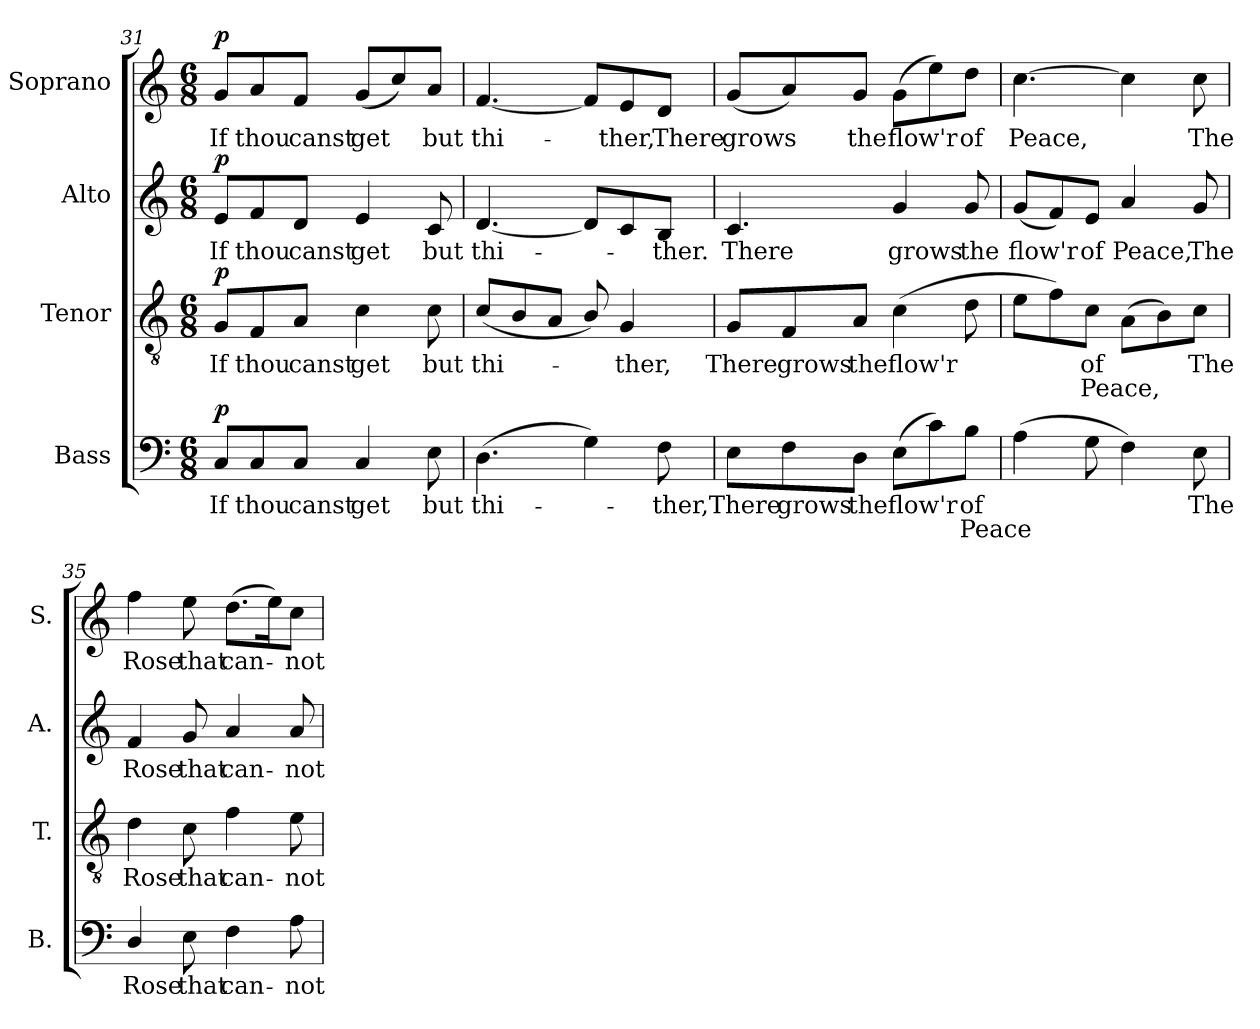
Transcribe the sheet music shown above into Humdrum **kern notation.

**kern	**text	**text	**dynam	**kern	**text	**text	**dynam	**kern	**text	**dynam	**kern	**text	**dynam
*part4	*part4	*part4	*part4	*part3	*part3	*part3	*part3	*part2	*part2	*part2	*part1	*part1	*part1
*staff4	*staff4	*staff4	*staff4	*staff3	*staff3	*staff3	*staff3	*staff2	*staff2	*staff2	*staff1	*staff1	*staff1
*I"Bass	*	*	*	*I"Tenor	*	*	*	*I"Alto	*	*	*I"Soprano	*	*
*I'B.	*	*	*	*I'T.	*	*	*	*I'A.	*	*	*I'S.	*	*
!!LO:LB:g=z
*clefF4	*	*	*	*clefGv2	*	*	*	*clefG2	*	*	*clefG2	*	*
*	*	*	*	*ITrd7c12	*	*	*	*	*	*	*	*	*
*k[]	*	*	*	*k[]	*	*	*	*k[]	*	*	*k[]	*	*
*C:	*	*	*	*C:	*	*	*	*C:	*	*	*C:	*	*
*M6/8	*	*	*	*M6/8	*	*	*	*M6/8	*	*	*M6/8	*	*
=31	=31	=31	=31	=31	=31	=31	=31	=31	=31	=31	=31	=31	=31
!	!LO:LY:b:color=#000000	!	!	!	!	!	!	!	!	!	!	!	!
!	!	!	!	!	!LO:LY:b:color=#000000	!	!	!	!	!	!	!	!
!	!	!	!	!	!	!	!	!	!LO:LY:b:color=#000000	!	!	!	!
!	!	!	!	!	!	!	!	!	!	!	!	!LO:LY:b:color=#000000	!
8Ci/L	If	.	p	8GGi/L	If	.	p	8ei/L	If	p	8gi/L	If	p
!	!LO:LY:b:color=#000000	!	!	!	!	!	!	!	!	!	!	!	!
!	!	!	!	!	!LO:LY:b:color=#000000	!	!	!	!	!	!	!	!
!	!	!	!	!	!	!	!	!	!LO:LY:b:color=#000000	!	!	!	!
!	!	!	!	!	!	!	!	!	!	!	!	!LO:LY:b:color=#000000	!
8Ci/	thou	.	.	8FFi/	thou	.	.	8fi/	thou	.	8ai/	thou	.
!	!LO:LY:b:color=#000000	!	!	!	!	!	!	!	!	!	!	!	!
!	!	!	!	!	!LO:LY:b:color=#000000	!	!	!	!	!	!	!	!
!	!	!	!	!	!	!	!	!	!LO:LY:b:color=#000000	!	!	!	!
!	!	!	!	!	!	!	!	!	!	!	!	!LO:LY:b:color=#000000	!
8Ci/J	canst	.	.	8AAi/J	canst	.	.	8di/J	canst	.	8fi/J	canst	.
!	!LO:LY:b:color=#000000	!	!	!	!	!	!	!	!	!	!	!	!
!	!	!	!	!	!LO:LY:b:color=#000000	!	!	!	!	!	!	!	!
!	!	!	!	!	!	!	!	!	!LO:LY:b:color=#000000	!	!	!	!
!	!	!	!	!	!	!	!	!	!	!	!	!LO:LY:b:color=#000000	!
4Ci/	get	.	.	4Ci\	get	.	.	4ei/	get	.	(8gi/L	get	.
.	.	.	.	.	.	.	.	.	.	.	8cci/)	.	.
!	!LO:LY:b:color=#000000	!	!	!	!	!	!	!	!	!	!	!	!
!	!	!	!	!	!LO:LY:b:color=#000000	!	!	!	!	!	!	!	!
!	!	!	!	!	!	!	!	!	!LO:LY:b:color=#000000	!	!	!	!
!	!	!	!	!	!	!	!	!	!	!	!	!LO:LY:b:color=#000000	!
8Ei\	but	.	.	8Ci\	but	.	.	8ci/	but	.	8ai/J	but	.
=32	=32	=32	=32	=32	=32	=32	=32	=32	=32	=32	=32	=32	=32
!	!LO:LY:b:color=#000000	!	!	!	!	!	!	!	!	!	!	!	!
!	!	!	!	!	!LO:LY:b:color=#000000	!	!	!	!	!	!	!	!
!	!	!	!	!	!	!	!	!	!LO:LY:b:color=#000000	!	!	!	!
!	!	!	!	!	!	!	!	!	!	!	!	!LO:LY:b:color=#000000	!
(4.Di\	thi-	.	.	(8Ci/L	thi-	.	.	[4.di/	thi-	.	[4.fi/	thi-	.
.	.	.	.	8BBi/	.	.	.	.	.	.	.	.	.
.	.	.	.	8AAi/J	.	.	.	.	.	.	.	.	.
4Gi\)	.	.	.	8BBi/)	.	.	.	8di/L]	.	.	8fi/L]	.	.
!	!	!	!	!	!LO:LY:b:color=#000000	!	!	!	!	!	!	!	!
!	!	!	!	!	!	!	!	!	!	!	!	!LO:LY:b:color=#000000	!
.	.	.	.	4GGi/	-ther,	.	.	8ci/	.	.	8ei/	-ther,	.
!	!LO:LY:b:color=#000000	!	!	!	!	!	!	!	!	!	!	!	!
!	!	!	!	!	!	!	!	!	!LO:LY:b:color=#000000	!	!	!	!
!	!	!	!	!	!	!	!	!	!	!	!	!LO:LY:b:color=#000000	!
8Fi\	-ther,	.	.	.	.	.	.	8Bi/J	-ther.	.	8di/J	There	.
=33	=33	=33	=33	=33	=33	=33	=33	=33	=33	=33	=33	=33	=33
!	!LO:LY:b:color=#000000	!	!	!	!	!	!	!	!	!	!	!	!
!	!	!	!	!	!LO:LY:b:color=#000000	!	!	!	!	!	!	!	!
!	!	!	!	!	!	!	!	!	!LO:LY:b:color=#000000	!	!	!	!
!	!	!	!	!	!	!	!	!	!	!	!	!LO:LY:b:color=#000000	!
8Ei\L	There	.	.	8GGi/L	There	.	.	4.ci/	There	.	(8gi/L	grows	.
!	!LO:LY:b:color=#000000	!	!	!	!	!	!	!	!	!	!	!	!
!	!	!	!	!	!LO:LY:b:color=#000000	!	!	!	!	!	!	!	!
8Fi\	grows	.	.	8FFi/	grows	.	.	.	.	.	8ai/)	.	.
!	!LO:LY:b:color=#000000	!	!	!	!	!	!	!	!	!	!	!	!
!	!	!	!	!	!LO:LY:b:color=#000000	!	!	!	!	!	!	!	!
!	!	!	!	!	!	!	!	!	!	!	!	!LO:LY:b:color=#000000	!
8Di\J	the	.	.	8AAi/J	the	.	.	.	.	.	8gi/J	the	.
!	!LO:LY:b:color=#000000	!	!	!	!	!	!	!	!	!	!	!	!
!	!	!	!	!	!LO:LY:b:color=#000000	!	!	!	!	!	!	!	!
!	!	!	!	!	!	!	!	!	!LO:LY:b:color=#000000	!	!	!	!
!	!	!	!	!	!	!	!	!	!	!	!	!LO:LY:b:color=#000000	!
(8Ei\L	flow'r	.	.	(4Ci\	flow'r	.	.	4gi/	grows	.	(8gi\L	flow'r	.
8ci\)	.	.	.	.	.	.	.	.	.	.	8eei\)	.	.
!	!LO:LY:b:color=#000000	!LO:LY:b:color=#000000	!	!	!	!	!	!	!	!	!	!	!
!	!	!	!	!	!	!	!	!	!LO:LY:b:color=#000000	!	!	!	!
!	!	!	!	!	!	!	!	!	!	!	!	!LO:LY:b:color=#000000	!
8Bi\J	of	Peace	.	8Di\	.	.	.	8gi/	the	.	8ddi\J	of	.
=34	=34	=34	=34	=34	=34	=34	=34	=34	=34	=34	=34	=34	=34
!	!	!	!	!	!	!	!	!	!LO:LY:b:color=#000000	!	!	!	!
!	!	!	!	!	!	!	!	!	!	!	!	!LO:LY:b:color=#000000	!
(4Ai\	.	.	.	8Ei\L	.	.	.	(8gi/L	flow'r	.	[4.cci\	Peace,	.
.	.	.	.	8Fi\)	.	.	.	8fi/)	.	.	.	.	.
!	!	!	!	!	!LO:LY:b:color=#000000	!LO:LY:b:color=#000000	!	!	!	!	!	!	!
!	!	!	!	!	!	!	!	!	!LO:LY:b:color=#000000	!	!	!	!
8Gi\	.	.	.	8Ci\J	of	Peace,	.	8ei/J	of	.	.	.	.
!	!	!	!	!	!	!	!	!	!LO:LY:b:color=#000000	!	!	!	!
4Fi\)	.	.	.	(8AAi\L	.	.	.	4ai/	Peace,	.	4cci\]	.	.
.	.	.	.	8BBi\)	.	.	.	.	.	.	.	.	.
!	!LO:LY:b:color=#000000	!	!	!	!	!	!	!	!	!	!	!	!
!	!	!	!	!	!LO:LY:b:color=#000000	!	!	!	!	!	!	!	!
!	!	!	!	!	!	!	!	!	!LO:LY:b:color=#000000	!	!	!	!
!	!	!	!	!	!	!	!	!	!	!	!	!LO:LY:b:color=#000000	!
8Ei\	The	.	.	8Ci\J	The	.	.	8gi/	The	.	8cci\	The	.
!!LO:LB:g=z
=35	=35	=35	=35	=35	=35	=35	=35	=35	=35	=35	=35	=35	=35
!	!LO:LY:b:color=#000000	!	!	!	!	!	!	!	!	!	!	!	!
!	!	!	!	!	!LO:LY:b:color=#000000	!	!	!	!	!	!	!	!
!	!	!	!	!	!	!	!	!	!LO:LY:b:color=#000000	!	!	!	!
!	!	!	!	!	!	!	!	!	!	!	!	!LO:LY:b:color=#000000	!
4Di/	Rose	.	.	4Di\	Rose	.	.	4fi/	Rose	.	4ffi\	Rose	.
!	!LO:LY:b:color=#000000	!	!	!	!	!	!	!	!	!	!	!	!
!	!	!	!	!	!LO:LY:b:color=#000000	!	!	!	!	!	!	!	!
!	!	!	!	!	!	!	!	!	!LO:LY:b:color=#000000	!	!	!	!
!	!	!	!	!	!	!	!	!	!	!	!	!LO:LY:b:color=#000000	!
8Ei\	that	.	.	8Ci\	that	.	.	8gi/	that	.	8eei\	that	.
!	!LO:LY:b:color=#000000	!	!	!	!	!	!	!	!	!	!	!	!
!	!	!	!	!	!LO:LY:b:color=#000000	!	!	!	!	!	!	!	!
!	!	!	!	!	!	!	!	!	!LO:LY:b:color=#000000	!	!	!	!
!	!	!	!	!	!	!	!	!	!	!	!	!LO:LY:b:color=#000000	!
4Fi\	can-	.	.	4Fi\	can-	.	.	4ai/	can-	.	(8.ddi\L	can-	.
.	.	.	.	.	.	.	.	.	.	.	16eei\K)	.	.
!	!LO:LY:b:color=#000000	!	!	!	!	!	!	!	!	!	!	!	!
!	!	!	!	!	!LO:LY:b:color=#000000	!	!	!	!	!	!	!	!
!	!	!	!	!	!	!	!	!	!LO:LY:b:color=#000000	!	!	!	!
!	!	!	!	!	!	!	!	!	!	!	!	!LO:LY:b:color=#000000	!
8Ai\	-not	.	.	8Ei\	-not	.	.	8ai/	-not	.	8cci\J	-not	.
=	=	=	=	=	=	=	=	=	=	=	=	=	=
*-	*-	*-	*-	*-	*-	*-	*-	*-	*-	*-	*-	*-	*-
